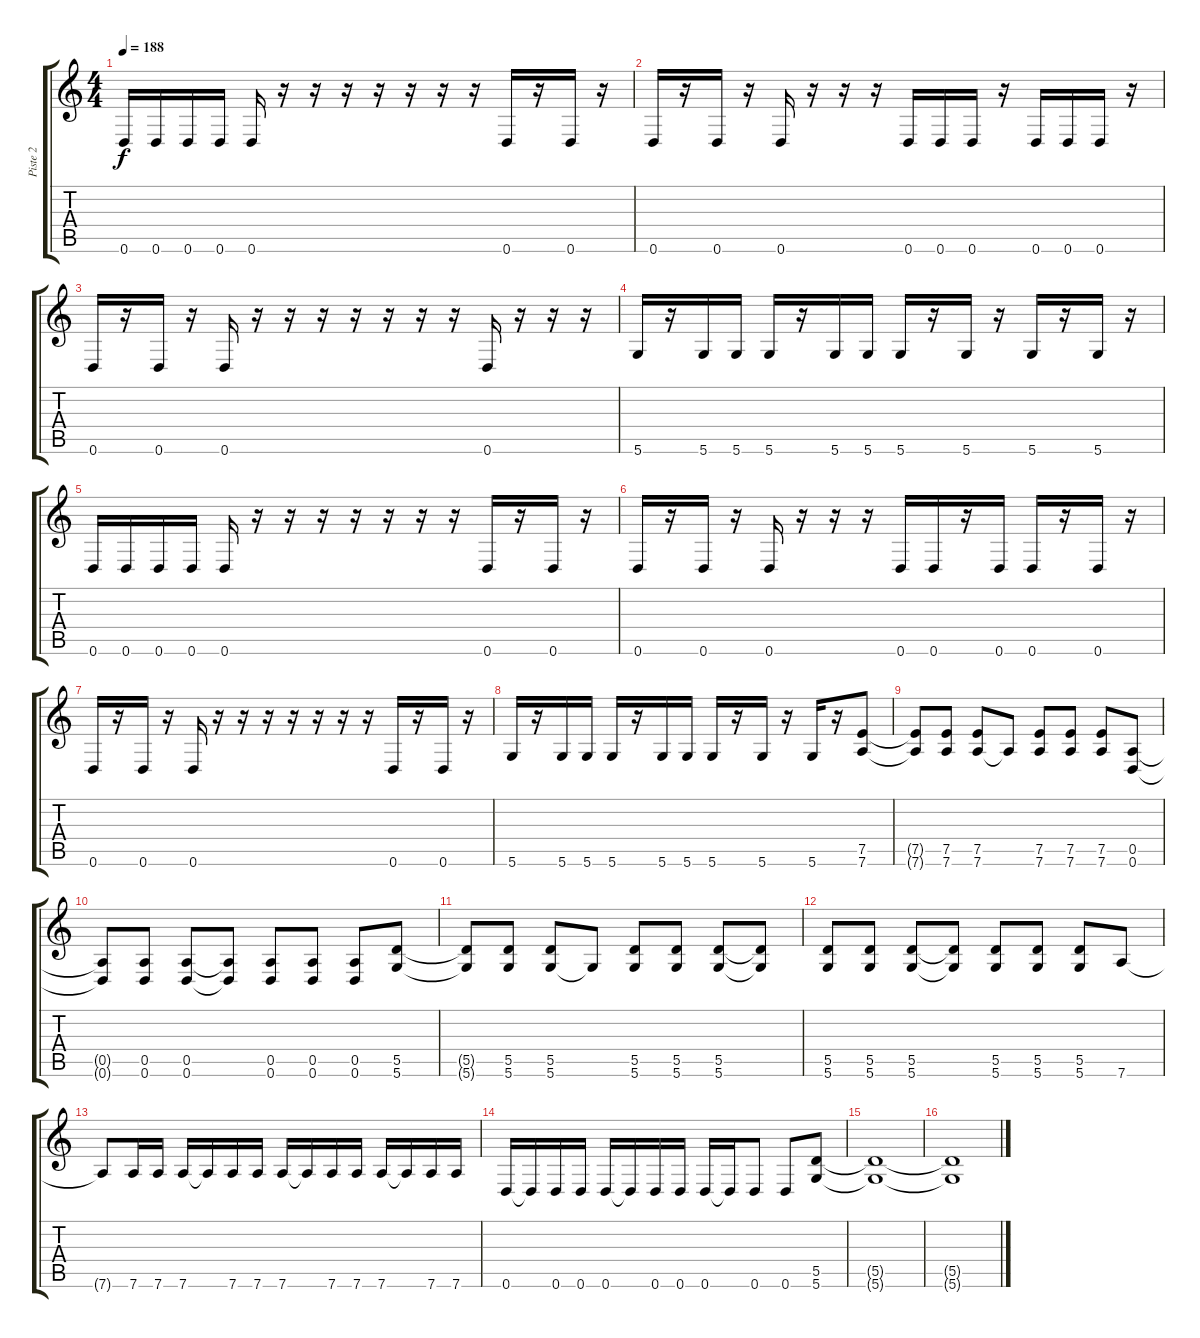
\track ("Piste 2" "Piste 2") {instrument overdrivenguitar}
\staff {score tabs}
\tuning (E4 B3 G3 D3 A2 D2) {hide}
\ts (4 4)
\tempo 188
\clef g2
\ks c
0.6.16{dy f} 0.6.16 0.6.16 0.6.16 0.6.16 r.16 r.16 r.16 r.16 r.16 r.16 r.16 0.6.16 r.16 0.6.16 r.16 |
0.6.16 r.16 0.6.16 r.16 0.6.16 r.16 r.16 r.16 0.6.16 0.6.16 0.6.16 r.16 0.6.16 0.6.16 0.6.16 r.16 |
0.6.16 r.16 0.6.16 r.16 0.6.16 r.16 r.16 r.16 r.16 r.16 r.16 r.16 0.6.16 r.16 r.16 r.16 |
5.6.16 r.16 5.6.16 5.6.16 5.6.16 r.16 5.6.16 5.6.16 5.6.16 r.16 5.6.16 r.16 5.6.16 r.16 5.6.16 r.16 |
0.6.16 0.6.16 0.6.16 0.6.16 0.6.16 r.16 r.16 r.16 r.16 r.16 r.16 r.16 0.6.16 r.16 0.6.16 r.16 |
0.6.16 r.16 0.6.16 r.16 0.6.16 r.16 r.16 r.16 0.6.16 0.6.16 r.16 0.6.16 0.6.16 r.16 0.6.16 r.16 |
0.6.16 r.16 0.6.16 r.16 0.6.16 r.16 r.16 r.16 r.16 r.16 r.16 r.16 0.6.16 r.16 0.6.16 r.16 |
5.6.16 r.16 5.6.16 5.6.16 5.6.16 r.16 5.6.16 5.6.16 5.6.16 r.16 5.6.16 r.16 5.6.16 r.16 (7.5 7.6).8 |
(7.5{t} 7.6{t}).8 (7.5 7.6).8 (7.5 7.6).8 7.6{t}.8 (7.5 7.6).8 (7.5 7.6).8 (7.5 7.6).8 (0.5 0.6).8 |
(0.5{t} 0.6{t}).8 (0.5 0.6).8 (0.5 0.6).8 (0.5{t} 0.6{t}).8 (0.5 0.6).8 (0.5 0.6).8 (0.5 0.6).8 (5.5 5.6).8 |
(5.5{t} 5.6{t}).8 (5.5 5.6).8 (5.5 5.6).8 5.6{t}.8 (5.5 5.6).8 (5.5 5.6).8 (5.5 5.6).8 (5.5{t} 5.6{t}).8 |
(5.5 5.6).8 (5.5 5.6).8 (5.5 5.6).8 (5.5{t} 5.6{t}).8 (5.5 5.6).8 (5.5 5.6).8 (5.5 5.6).8 7.6.8 |
7.6{t}.8 7.6.16 7.6.16 7.6.16 7.6{t}.16 7.6.16 7.6.16 7.6.16 7.6{t}.16 7.6.16 7.6.16 7.6.16 7.6{t}.16 7.6.16 7.6.16 |
0.6.16 0.6{t}.16 0.6.16 0.6.16 0.6.16 0.6{t}.16 0.6.16 0.6.16 0.6.16 0.6{t}.16 0.6.8 0.6.8 (5.5 5.6).8 |
(5.5{t} 5.6{t}).1 |
(5.5{t} 5.6{t}).1
